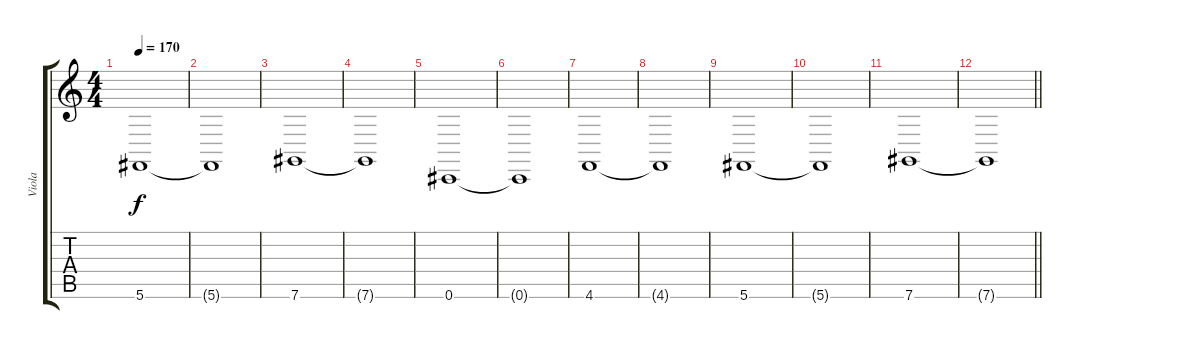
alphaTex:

\track ("Viola" "Viola") {instrument viola}
\staff {score tabs}
\tuning (Eb4 Bb3 Gb3 Db3 Ab2 Db2) {hide}
\ts (4 4)
\tempo 170
\clef g2
\ks c
5.6.1{dy f} |
5.6{t}.1 |
7.6.1 |
7.6{t}.1 |
0.6.1 |
0.6{t}.1 |
4.6.1 |
4.6{t}.1 |
5.6.1 |
5.6{t}.1 |
7.6.1 |
\barLineRight lightlight
7.6{t}.1
